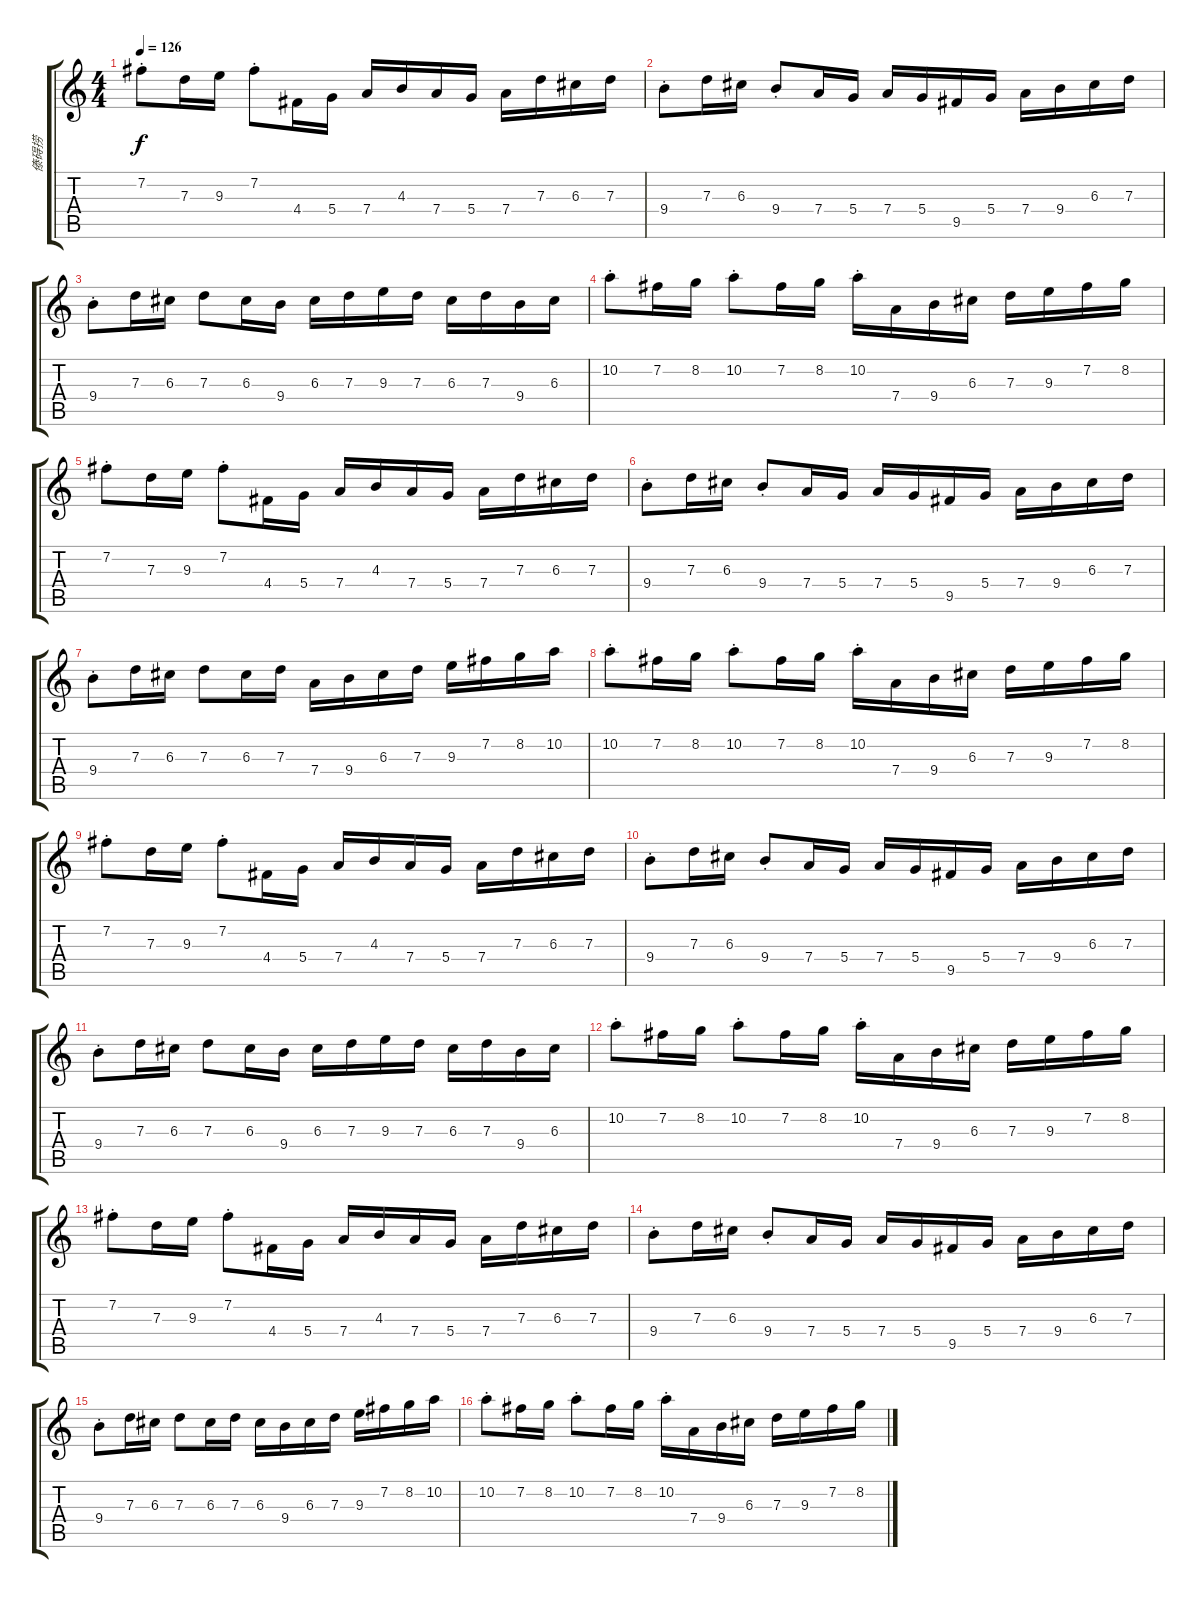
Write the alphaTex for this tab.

\track ("傣碍捞" "傣碍捞") {instrument acousticguitarsteel}
\staff {score tabs}
\tuning (E4 B3 G3 D3 A2 E2) {hide}
\ts (4 4)
\tempo 126
\clef g2
\ks c
7.2{st}.8{dy f} 7.3.16 9.3.16 7.2{st}.8 4.4.16 5.4.16 7.4.16 4.3.16 7.4.16 5.4.16 7.4.16 7.3.16 6.3.16 7.3.16 |
9.4{st}.8 7.3.16 6.3.16 9.4{st}.8 7.4.16 5.4.16 7.4.16 5.4.16 9.5.16 5.4.16 7.4.16 9.4.16 6.3.16 7.3.16 |
9.4{st}.8 7.3.16 6.3.16 7.3.8 6.3.16 9.4.16 6.3.16 7.3.16 9.3.16 7.3.16 6.3.16 7.3.16 9.4.16 6.3.16 |
10.2{st}.8 7.2.16 8.2.16 10.2{st}.8 7.2.16 8.2.16 10.2{st}.16 7.4.16 9.4.16 6.3.16 7.3.16 9.3.16 7.2.16 8.2.16 |
7.2{st}.8 7.3.16 9.3.16 7.2{st}.8 4.4.16 5.4.16 7.4.16 4.3.16 7.4.16 5.4.16 7.4.16 7.3.16 6.3.16 7.3.16 |
9.4{st}.8 7.3.16 6.3.16 9.4{st}.8 7.4.16 5.4.16 7.4.16 5.4.16 9.5.16 5.4.16 7.4.16 9.4.16 6.3.16 7.3.16 |
9.4{st}.8 7.3.16 6.3.16 7.3.8 6.3.16 7.3.16 7.4.16 9.4.16 6.3.16 7.3.16 9.3.16 7.2.16 8.2.16 10.2.16 |
10.2{st}.8 7.2.16 8.2.16 10.2{st}.8 7.2.16 8.2.16 10.2{st}.16 7.4.16 9.4.16 6.3.16 7.3.16 9.3.16 7.2.16 8.2.16 |
7.2{st}.8 7.3.16 9.3.16 7.2{st}.8 4.4.16 5.4.16 7.4.16 4.3.16 7.4.16 5.4.16 7.4.16 7.3.16 6.3.16 7.3.16 |
9.4{st}.8 7.3.16 6.3.16 9.4{st}.8 7.4.16 5.4.16 7.4.16 5.4.16 9.5.16 5.4.16 7.4.16 9.4.16 6.3.16 7.3.16 |
9.4{st}.8 7.3.16 6.3.16 7.3.8 6.3.16 9.4.16 6.3.16 7.3.16 9.3.16 7.3.16 6.3.16 7.3.16 9.4.16 6.3.16 |
10.2{st}.8 7.2.16 8.2.16 10.2{st}.8 7.2.16 8.2.16 10.2{st}.16 7.4.16 9.4.16 6.3.16 7.3.16 9.3.16 7.2.16 8.2.16 |
7.2{st}.8 7.3.16 9.3.16 7.2{st}.8 4.4.16 5.4.16 7.4.16 4.3.16 7.4.16 5.4.16 7.4.16 7.3.16 6.3.16 7.3.16 |
9.4{st}.8 7.3.16 6.3.16 9.4{st}.8 7.4.16 5.4.16 7.4.16 5.4.16 9.5.16 5.4.16 7.4.16 9.4.16 6.3.16 7.3.16 |
9.4{st}.8 7.3.16 6.3.16 7.3.8 6.3.16 7.3.16 6.3.16 9.4.16 6.3.16 7.3.16 9.3.16 7.2.16 8.2.16 10.2.16 |
10.2{st}.8 7.2.16 8.2.16 10.2{st}.8 7.2.16 8.2.16 10.2{st}.16 7.4.16 9.4.16 6.3.16 7.3.16 9.3.16 7.2.16 8.2.16
